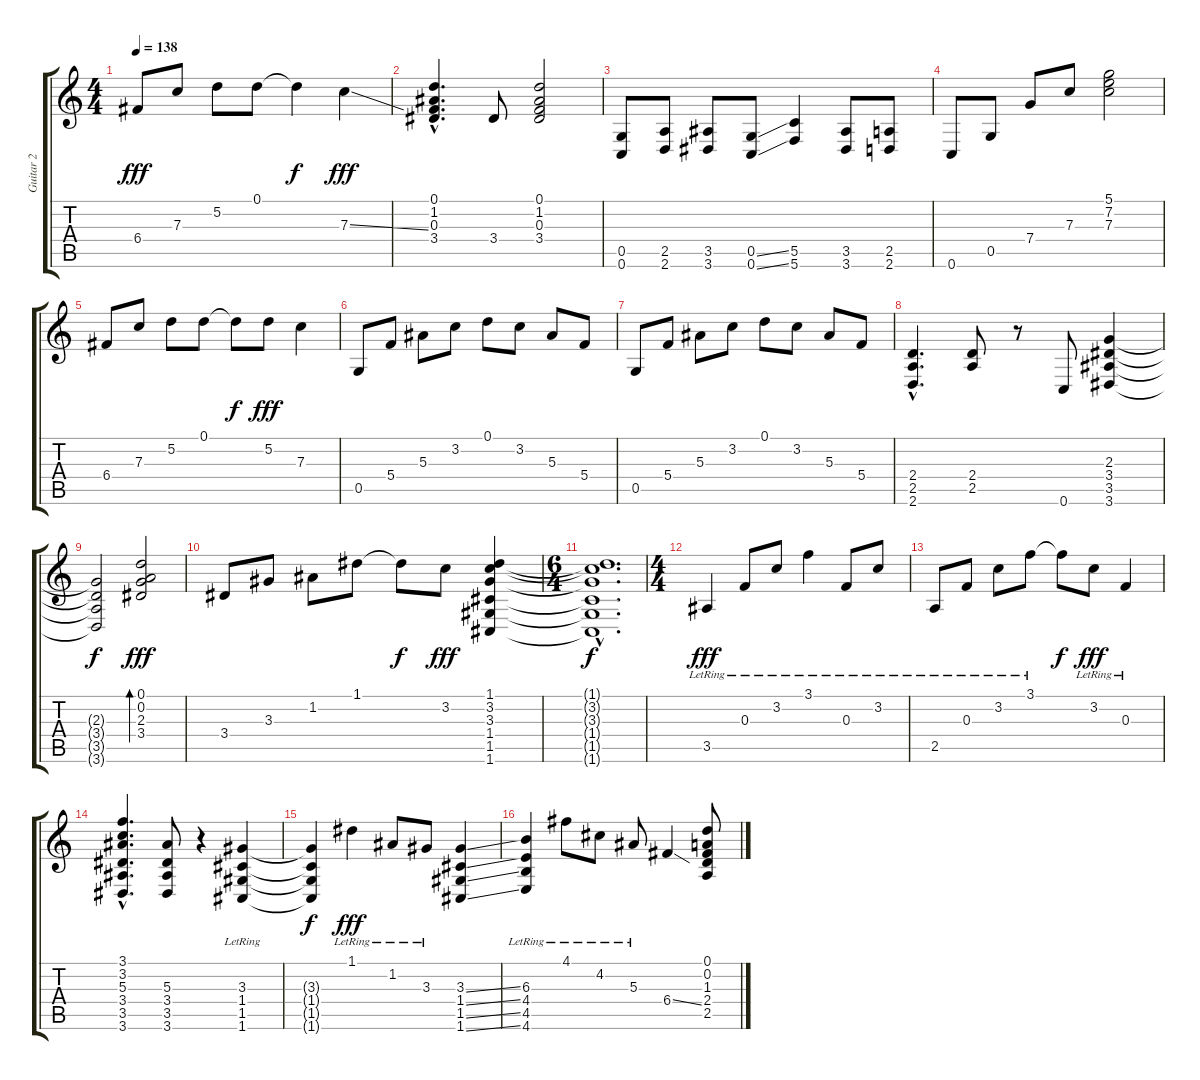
\track ("Guitar 2" "Guitar 2") {instrument acousticguitarsteel}
\staff {score tabs}
\tuning (D4 A3 F3 C3 G2 C2) {hide}
\ts (4 4)
\tempo 138
\clef g2
\ks c
6.4.8{dy fff} 7.3.8 5.2.8 0.1.8 0.1{t}.4{dy f} 7.3{ss}.4{dy fff} |
(0.1{hac} 1.2{hac} 0.3{hac} 3.4{hac}).4{d} 3.4.8 (0.1 1.2 0.3 3.4).2 |
(0.5 0.6).8 (2.5 2.6).8 (3.5 3.6).8 (0.5{ss} 0.6{ss}).8 (5.5 5.6).4 (3.5 3.6).8 (2.5 2.6).8 |
0.6.8 0.5.8 7.4.8 7.3.8 (5.1 7.2 7.3).2 |
6.4.8 7.3.8 5.2.8 0.1.8 0.1{t}.8{dy f} 5.2.8{dy fff} 7.3.4 |
0.5.8 5.4.8 5.3.8 3.2.8 0.1.8 3.2.8 5.3.8 5.4.8 |
0.5.8 5.4.8 5.3.8 3.2.8 0.1.8 3.2.8 5.3.8 5.4.8 |
(2.4{hac} 2.5{hac} 2.6{hac}).4{d} (2.4 2.5).8 r.8 0.6.8 (2.3 3.4 3.5 3.6).4 |
(2.3{t} 3.4{t} 3.5{t} 3.6{t}).2{dy f} (0.1 0.2 2.3 3.4).2{bd 240 dy fff} |
3.4.8 3.3.8 1.2.8 1.1.8 1.1{t}.8{dy f} 3.2.8{dy fff} (1.1 3.2 3.3 1.4 1.5 1.6).4 |
\ts (6 4)
(1.1{hac t} 3.2{hac t} 3.3{hac t} 1.4{hac t} 1.5{hac t} 1.6{hac t}).1{d dy f} |
\ts (4 4)
3.5{lr}.4{dy fff} 0.3{lr}.8 3.2{lr}.8 3.1{lr}.4 0.3{lr}.8 3.2{lr}.8 |
2.5{lr}.8 0.3{lr}.8 3.2{lr}.8 3.1{lr}.8 3.1{t}.8{dy f} 3.2{lr}.8{dy fff} 0.3{lr}.4 |
(3.1{hac} 3.2{hac} 5.3{hac} 3.4{hac} 3.5{hac} 3.6{hac}).4{d} (5.3 3.4 3.5 3.6).8 r.4 (3.3{lr} 1.4{lr} 1.5{lr} 1.6{lr}).4 |
(3.3{t} 1.4{t} 1.5{t} 1.6{t}).4{dy f} 1.1{lr}.4{dy fff} 1.2{lr}.8 3.3{lr}.8 (3.3{ss} 1.4{ss} 1.5{ss} 1.6{ss}).4 |
(6.3{lr} 4.4{lr} 4.5{lr} 4.6{lr}).4 4.1{lr}.8 4.2{lr}.8 5.3{lr}.8 6.4{ss}.4 (0.1 0.2 1.3 2.4 2.5).8
